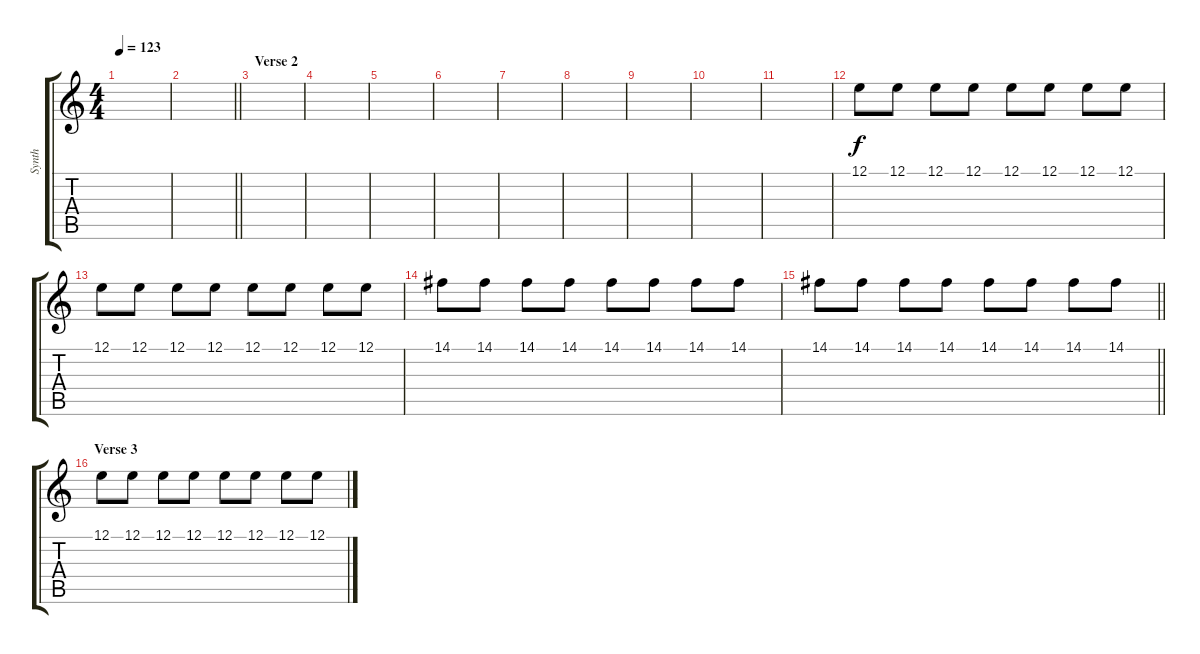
\track ("Synth" "Synth") {instrument pad3polysynth}
\staff {score tabs}
\tuning (E4 B3 G3 D3 A2 E2) {hide}
\ts (4 4)
\tempo 123
\clef g2
\ks c
|
\barLineRight lightlight
|
\section ("" "Verse 2")
|
|
|
|
|
|
|
|
|
12.1.8 12.1.8 12.1.8 12.1.8 12.1.8 12.1.8 12.1.8 12.1.8 |
12.1.8 12.1.8 12.1.8 12.1.8 12.1.8 12.1.8 12.1.8 12.1.8 |
14.1.8 14.1.8 14.1.8 14.1.8 14.1.8 14.1.8 14.1.8 14.1.8 |
\barLineRight lightlight
14.1.8 14.1.8 14.1.8 14.1.8 14.1.8 14.1.8 14.1.8 14.1.8 |
\section ("" "Verse 3")
12.1.8 12.1.8 12.1.8 12.1.8 12.1.8 12.1.8 12.1.8 12.1.8
